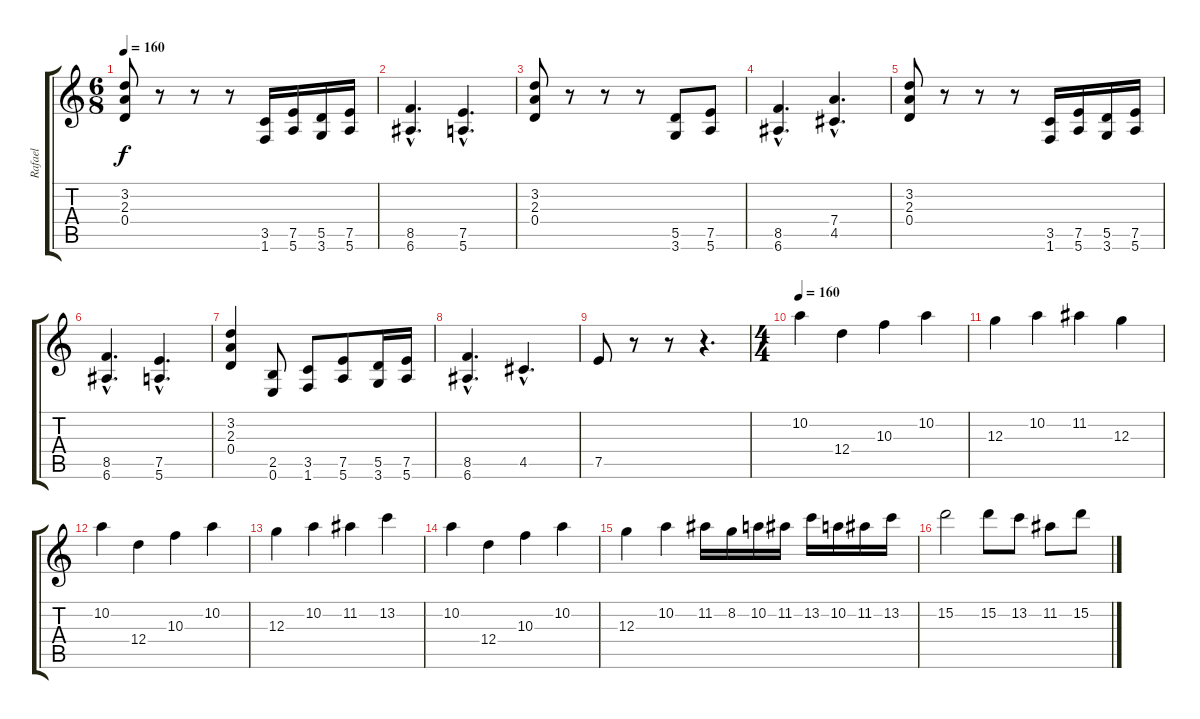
\track ("Rafael" "Rafael") {instrument distortionguitar}
\staff {score tabs}
\tuning (E4 B3 G3 D3 A2 E2) {hide}
\ts (6 8)
\tempo 160
\tempo 100
\tempo 77
\tempo 160
\clef g2
\ks c
(3.2 2.3 0.4).8{dy f instrument distortionguitar} r.8 r.8 r.8 (3.5 1.6).16 (7.5 5.6).16 (5.5 3.6).16 (7.5 5.6).16 |
(8.5{hac} 6.6{hac}).4{d} (7.5{hac} 5.6{hac}).4{d} |
(3.2 2.3 0.4).8 r.8 r.8 r.8 (5.5 3.6).8 (7.5 5.6).8 |
(8.5{hac} 6.6{hac}).4{d} (7.4{hac} 4.5{hac}).4{d} |
(3.2 2.3 0.4).8 r.8 r.8 r.8 (3.5 1.6).16 (7.5 5.6).16 (5.5 3.6).16 (7.5 5.6).16 |
(8.5{hac} 6.6{hac}).4{d} (7.5{hac} 5.6{hac}).4{d} |
(3.2 2.3 0.4).4 (2.5 0.6).8 (3.5 1.6).8 (7.5 5.6).8 (5.5 3.6).16 (7.5 5.6).16 |
(8.5{hac} 6.6{hac}).4{d} 4.5{hac}.4{d} |
7.5.8 r.8 r.8 r.4{d} |
\ts (4 4)
\tempo 160
10.2.4 12.4.4 10.3.4 10.2.4 |
12.3.4 10.2.4 11.2.4 12.3.4 |
10.2.4 12.4.4 10.3.4 10.2.4 |
12.3.4 10.2.4 11.2.4 13.2.4 |
10.2.4 12.4.4 10.3.4 10.2.4 |
12.3.4 10.2.4 11.2.16 8.2.16 10.2.16 11.2.16 13.2.16 10.2.16 11.2.16 13.2.16 |
15.2.2 15.2.8 13.2.8 11.2.8 15.2.8
